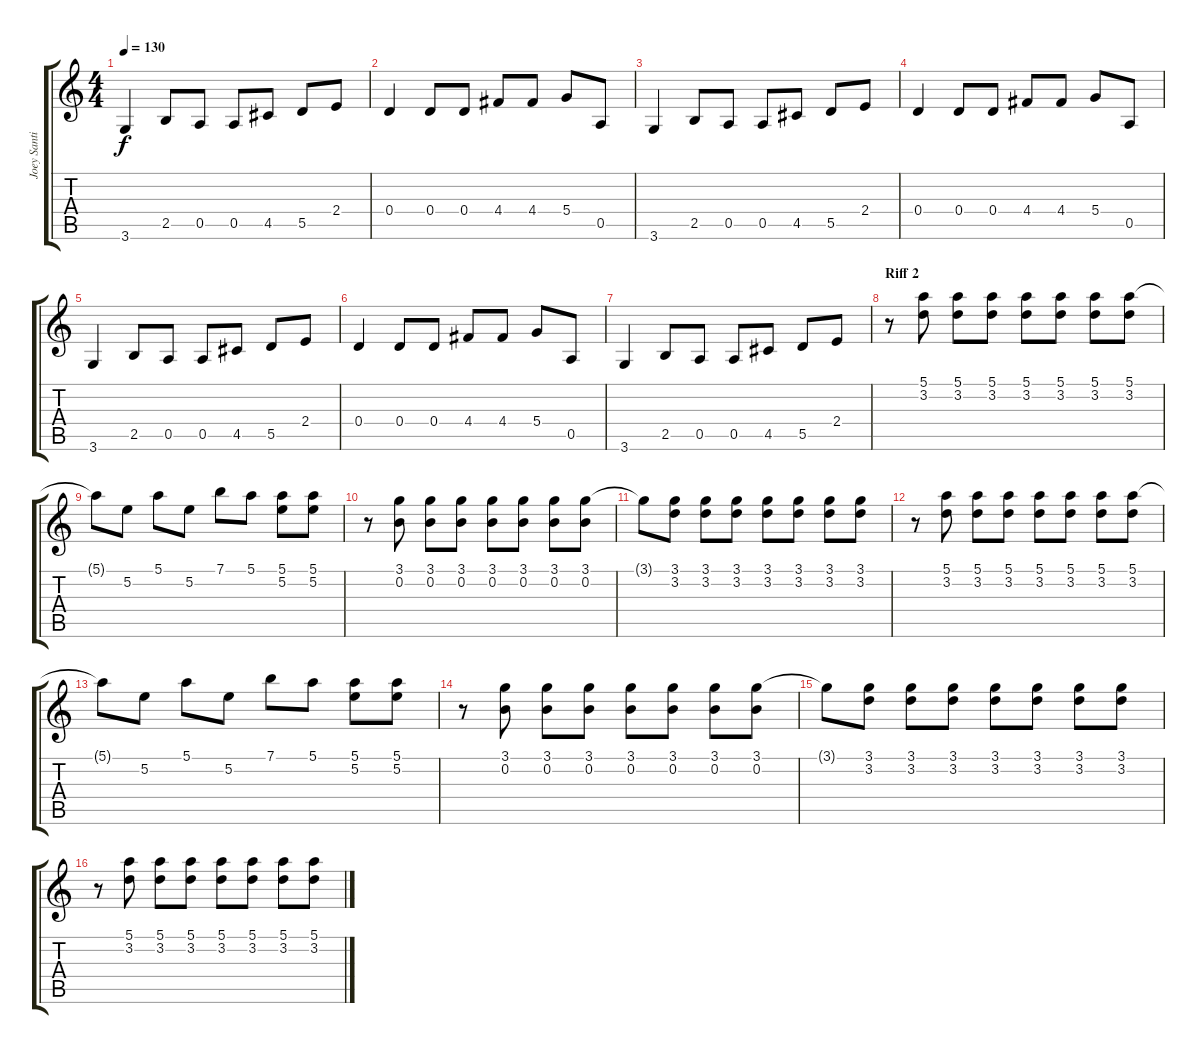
\track ("Joey Santiago" "Joey Santi") {instrument electricguitarjazz}
\staff {score tabs}
\tuning (E4 B3 G3 D3 A2 E2) {hide}
\ts (4 4)
\tempo 130
\clef g2
\ks c
3.6.4{dy f volume 16} 2.5.8 0.5.8 0.5.8 4.5.8 5.5.8 2.4.8 |
0.4.4 0.4.8 0.4.8 4.4.8 4.4.8 5.4.8 0.5.8 |
3.6.4 2.5.8 0.5.8 0.5.8 4.5.8 5.5.8 2.4.8 |
0.4.4 0.4.8 0.4.8 4.4.8 4.4.8 5.4.8 0.5.8 |
3.6.4 2.5.8 0.5.8 0.5.8 4.5.8 5.5.8 2.4.8 |
0.4.4 0.4.8 0.4.8 4.4.8 4.4.8 5.4.8 0.5.8 |
3.6.4 2.5.8 0.5.8 0.5.8 4.5.8 5.5.8 2.4.8 |
\section ("" "Riff 2")
r.8 (5.1 3.2).8 (5.1 3.2).8 (5.1 3.2).8 (5.1 3.2).8 (5.1 3.2).8 (5.1 3.2).8 (5.1 3.2).8 |
5.1{t}.8 5.2.8 5.1.8 5.2.8 7.1.8 5.1.8 (5.1 5.2).8 (5.1 5.2).8 |
r.8 (3.1 0.2).8 (3.1 0.2).8 (3.1 0.2).8 (3.1 0.2).8 (3.1 0.2).8 (3.1 0.2).8 (3.1 0.2).8 |
3.1{t}.8 (3.1 3.2).8 (3.1 3.2).8 (3.1 3.2).8 (3.1 3.2).8 (3.1 3.2).8 (3.1 3.2).8 (3.1 3.2).8 |
r.8 (5.1 3.2).8 (5.1 3.2).8 (5.1 3.2).8 (5.1 3.2).8 (5.1 3.2).8 (5.1 3.2).8 (5.1 3.2).8 |
5.1{t}.8 5.2.8 5.1.8 5.2.8 7.1.8 5.1.8 (5.1 5.2).8 (5.1 5.2).8 |
r.8 (3.1 0.2).8 (3.1 0.2).8 (3.1 0.2).8 (3.1 0.2).8 (3.1 0.2).8 (3.1 0.2).8 (3.1 0.2).8 |
3.1{t}.8 (3.1 3.2).8 (3.1 3.2).8 (3.1 3.2).8 (3.1 3.2).8 (3.1 3.2).8 (3.1 3.2).8 (3.1 3.2).8 |
\section ("" "")
r.8 (5.1 3.2).8 (5.1 3.2).8 (5.1 3.2).8 (5.1 3.2).8 (5.1 3.2).8 (5.1 3.2).8 (5.1 3.2).8
